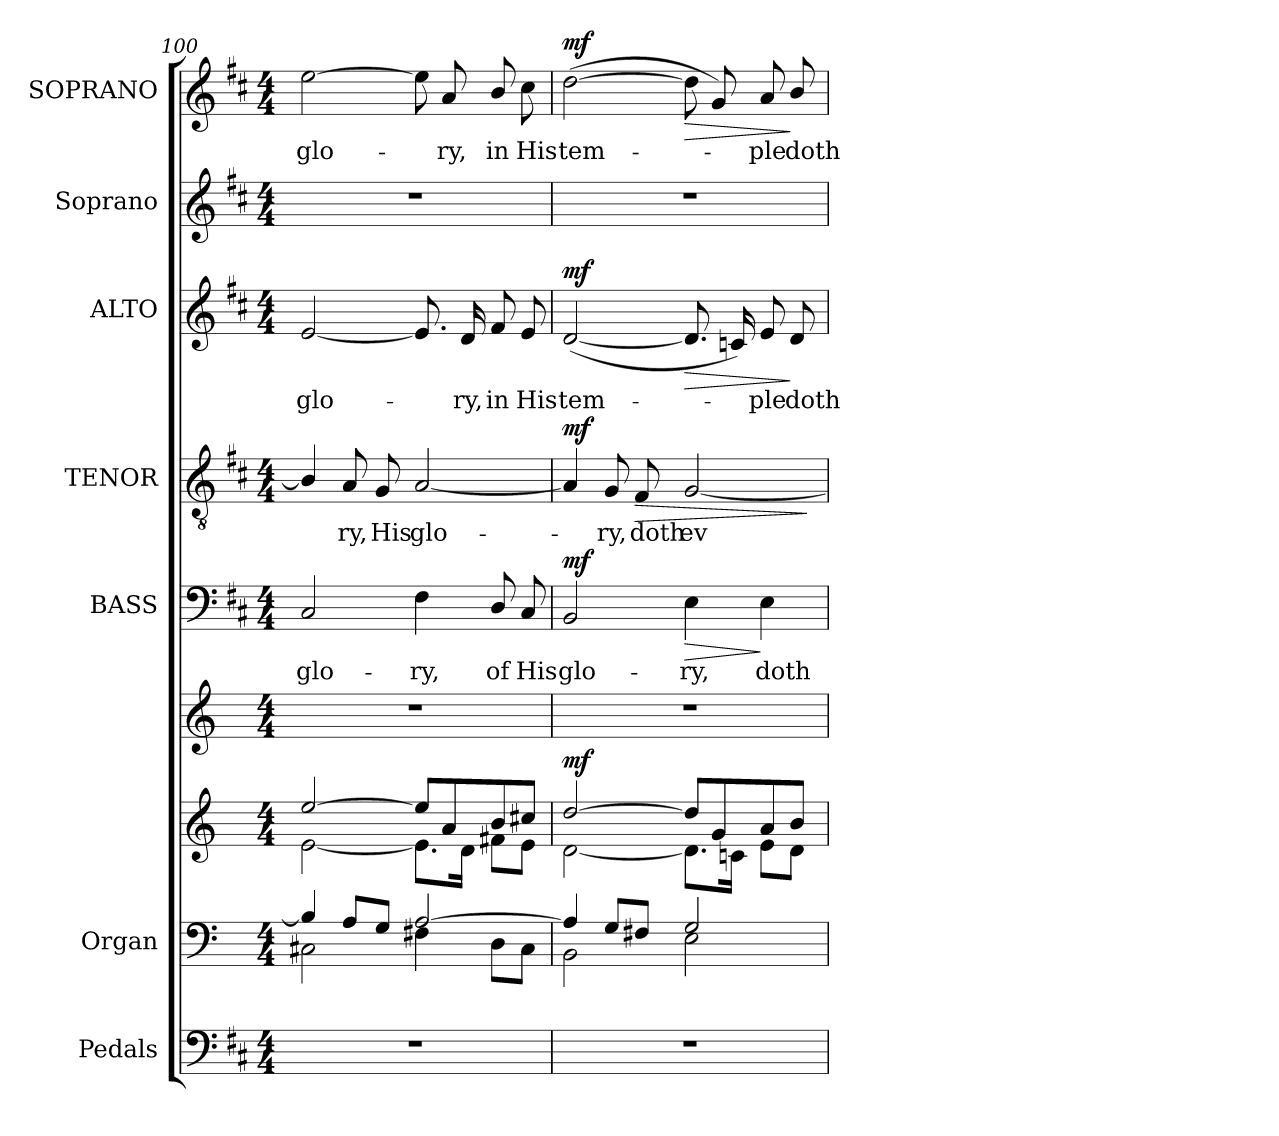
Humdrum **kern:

**kern	**kern	**kern	**kern	**dynam	**kern	**text	**dynam	**kern	**text	**dynam	**kern	**text	**dynam	**kern	**kern	**text	**dynam
*part7	*part6	*part6	*part6	*part6	*part5	*part5	*part5	*part4	*part4	*part4	*part3	*part3	*part3	*part2	*part1	*part1	*part1
*staff9	*staff8	*staff7	*staff6	*staff6/7/8	*staff5	*staff5	*staff5	*staff4	*staff4	*staff4	*staff3	*staff3	*staff3	*staff2	*staff1	*staff1	*staff1
*I"Pedals	*I"Organ	*	*	*	*I"BASS	*	*	*I"TENOR	*	*	*I"ALTO	*	*	*I"Soprano	*I"SOPRANO	*	*
*I'Ped.	*I'Org.	*	*	*	*I'B.	*	*	*I'T.	*	*	*I'A.	*	*	*I'S.	*I'S.	*	*
*clefF4	*clefF4	*clefG2	*clefG2	*	*clefF4	*	*	*clefGv2	*	*	*clefG2	*	*	*clefG2	*clefG2	*	*
*	*	*	*	*	*	*	*	*ITrd7c12	*	*	*	*	*	*	*	*	*
*k[f#c#]	*k[]	*k[]	*k[]	*	*k[f#c#]	*	*	*k[f#c#]	*	*	*k[f#c#]	*	*	*k[f#c#]	*k[f#c#]	*	*
*D:	*C:	*C:	*C:	*	*D:	*	*	*D:	*	*	*D:	*	*	*D:	*D:	*	*
*M4/4	*M4/4	*M4/4	*M4/4	*	*M4/4	*	*	*M4/4	*	*	*M4/4	*	*	*M4/4	*M4/4	*	*
=100	=100	=100	=100	=100	=100	=100	=100	=100	=100	=100	=100	=100	=100	=100	=100	=100	=100
*	*^	*^	*	*	*	*	*	*	*	*	*	*	*	*	*	*	*
!	!	!	!	!	!	!	!	!LO:LY:b:color=#000000	!	!	!	!	!	!	!	!	!	!	!
!	!	!	!	!	!	!	!	!	!	!	!	!	!	!LO:LY:b:color=#000000	!	!	!	!	!
!	!	!	!	!	!	!	!	!	!	!	!	!	!	!	!	!	!	!LO:LY:b:color=#000000	!
1r	4Bi/]	2C#i\	[2eei/	[2ei\	1r	.	2C#i/	glo-	.	4BBi/]	.	.	[2ei/	glo-	.	1r	[2eei\	glo-	.
!	!	!	!	!	!	!	!	!	!	!	!LO:LY:b:color=#000000	!	!	!	!	!	!	!	!
.	8Ai/L	.	.	.	.	.	.	.	.	8AAi/	-ry,	.	.	.	.	.	.	.	.
!	!	!	!	!	!	!	!	!	!	!	!LO:LY:b:color=#000000	!	!	!	!	!	!	!	!
.	8Gi/J	.	.	.	.	.	.	.	.	8GGi/	His	.	.	.	.	.	.	.	.
!	!	!	!	!	!	!	!	!LO:LY:b:color=#000000	!	!	!	!	!	!	!	!	!	!	!
!	!	!	!	!	!	!	!	!	!	!	!LO:LY:b:color=#000000	!	!	!	!	!	!	!	!
.	[2Ai/	4F#i\	8eei/L]	8.ei\L]	.	.	4F#i\	-ry,	.	[2AAi/	glo-	.	8.ei/]	.	.	.	8eei\]	.	.
!	!	!	!	!	!	!	!	!	!	!	!	!	!	!	!	!	!	!LO:LY:b:color=#000000	!
.	.	.	8ai/	.	.	.	.	.	.	.	.	.	.	.	.	.	8ai/	-ry,	.
!	!	!	!	!	!	!	!	!	!	!	!	!	!	!LO:LY:b:color=#000000	!	!	!	!	!
.	.	.	.	16di\Jk	.	.	.	.	.	.	.	.	16di/	-ry,	.	.	.	.	.
!	!	!	!	!	!	!	!	!LO:LY:b:color=#000000	!	!	!	!	!	!	!	!	!	!	!
!	!	!	!	!	!	!	!	!	!	!	!	!	!	!LO:LY:b:color=#000000	!	!	!	!	!
!	!	!	!	!	!	!	!	!	!	!	!	!	!	!	!	!	!	!LO:LY:b:color=#000000	!
.	.	8Di\L	8bi/	8f#i\L	.	.	8Di/	of	.	.	.	.	8f#i/	in	.	.	8bi/	in	.
!	!	!	!	!	!	!	!	!LO:LY:b:color=#000000	!	!	!	!	!	!	!	!	!	!	!
!	!	!	!	!	!	!	!	!	!	!	!	!	!	!LO:LY:b:color=#000000	!	!	!	!	!
!	!	!	!	!	!	!	!	!	!	!	!	!	!	!	!	!	!	!LO:LY:b:color=#000000	!
.	.	8C#i\J	8cc#i/J	8ei\J	.	.	8C#i/	His	.	.	.	.	8ei/	His	.	.	8cc#i\	His	.
=101	=101	=101	=101	=101	=101	=101	=101	=101	=101	=101	=101	=101	=101	=101	=101	=101	=101	=101	=101
!	!	!	!	!	!	!	!	!LO:LY:b:color=#000000	!	!	!	!	!	!	!	!	!	!	!
!	!	!	!	!	!	!	!	!	!	!	!	!	!	!LO:LY:b:color=#000000	!	!	!	!	!
!	!	!	!	!	!	!	!	!	!	!	!	!	!	!	!	!	!	!LO:LY:b:color=#000000	!
1r	4Ai/]	2BBi\	[2ddi/	[2di\	1r	mf	2BBi/	glo-	mf	4AAi/]	.	mf	([2di/	tem-	mf	1r	([2ddi\	tem-	mf
!	!	!	!	!	!	!	!	!	!	!	!LO:LY:b:color=#000000	!	!	!	!	!	!	!	!
.	8Gi/L	.	.	.	.	.	.	.	.	8GGi/	-ry,	.	.	.	.	.	.	.	.
!	!	!	!	!	!	!	!	!	!	!	!LO:LY:b:color=#000000	!LO:HP:b	!	!	!	!	!	!	!
.	8F#i/J	.	.	.	.	.	.	.	.	8FF#i/	doth	>	.	.	.	.	.	.	.
!	!	!	!	!	!	!	!	!LO:LY:b:color=#000000	!LO:HP:b	!	!	!	!	!	!	!	!	!	!
!	!	!	!	!	!	!	!	!	!	!	!LO:LY:b:color=#000000	!	!	!	!LO:HP:b	!	!	!	!LO:HP:b
.	2Gi/	2Ei\	8ddi/L]	8.di\L]	.	.	4Ei\	-ry,	>	[2GGi/	ev-	.	8.di/]	.	>	.	8ddi\]	.	>
.	.	.	8gi/	.	.	.	.	.	.	.	.	.	.	.	.	.	8gi/)	.	.
.	.	.	.	16cni\Jk	.	.	.	.	.	.	.	.	16cni/)	.	.	.	.	.	.
!	!	!	!	!	!	!	!	!LO:LY:b:color=#000000	!	!	!	!	!	!	!	!	!	!	!
!	!	!	!	!	!	!	!	!	!	!	!	!	!	!LO:LY:b:color=#000000	!	!	!	!	!
!	!	!	!	!	!	!	!	!	!	!	!	!	!	!	!	!	!	!LO:LY:b:color=#000000	!
.	.	.	8ai/	8ei\L	.	.	4Ei\	doth	]	.	.	.	8ei/	-ple	.	.	8ai/	-ple	.
!	!	!	!	!	!	!	!	!	!	!	!	!	!	!LO:LY:b:color=#000000	!	!	!	!	!
!	!	!	!	!	!	!	!	!	!	!	!	!	!	!	!	!	!	!LO:LY:b:color=#000000	!
.	.	.	8bi/J	8di\J	.	.	.	.	.	.	.	.	8di/	doth	]	.	8bi/	doth	]
*	*v	*v	*	*	*	*	*	*	*	*	*	*	*	*	*	*	*	*	*
*	*	*v	*v	*	*	*	*	*	*	*	*	*	*	*	*	*	*	*
.	.	.	.	.	.	.	.	.	.	]	.	.	.	.	.	.	.
=	=	=	=	=	=	=	=	=	=	=	=	=	=	=	=	=	=
*-	*-	*-	*-	*-	*-	*-	*-	*-	*-	*-	*-	*-	*-	*-	*-	*-	*-
